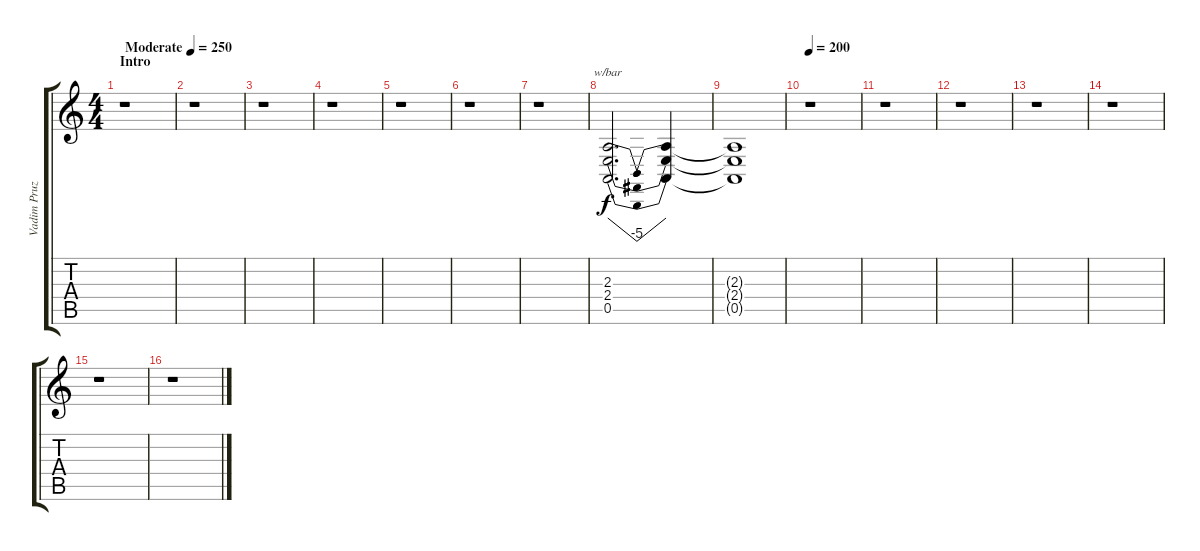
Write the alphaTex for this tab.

\track ("Vadim Pruzhanov | Keyboard 3" "Vadim Pruz") {instrument lead1square}
\staff {score tabs}
\tuning (E4 B3 G3 D3 A2 E2) {hide}
\ts (4 4)
\section ("" "Intro")
\tempo (250 "Moderate")
\clef g2
\ks c
r.1{dy f instrument lead1square} |
r.1 |
r.1 |
r.1 |
r.1 |
r.1 |
r.1 |
(2.3 2.4 0.5).2{d tbe (dip default 0 0 30 -20 60 0)} (2.3{t} 2.4{t} 0.5{t}).4 |
(2.3{t} 2.4{t} 0.5{t}).1 |
\tempo 200
r.1 |
r.1 |
r.1 |
r.1 |
r.1 |
r.1 |
r.1
